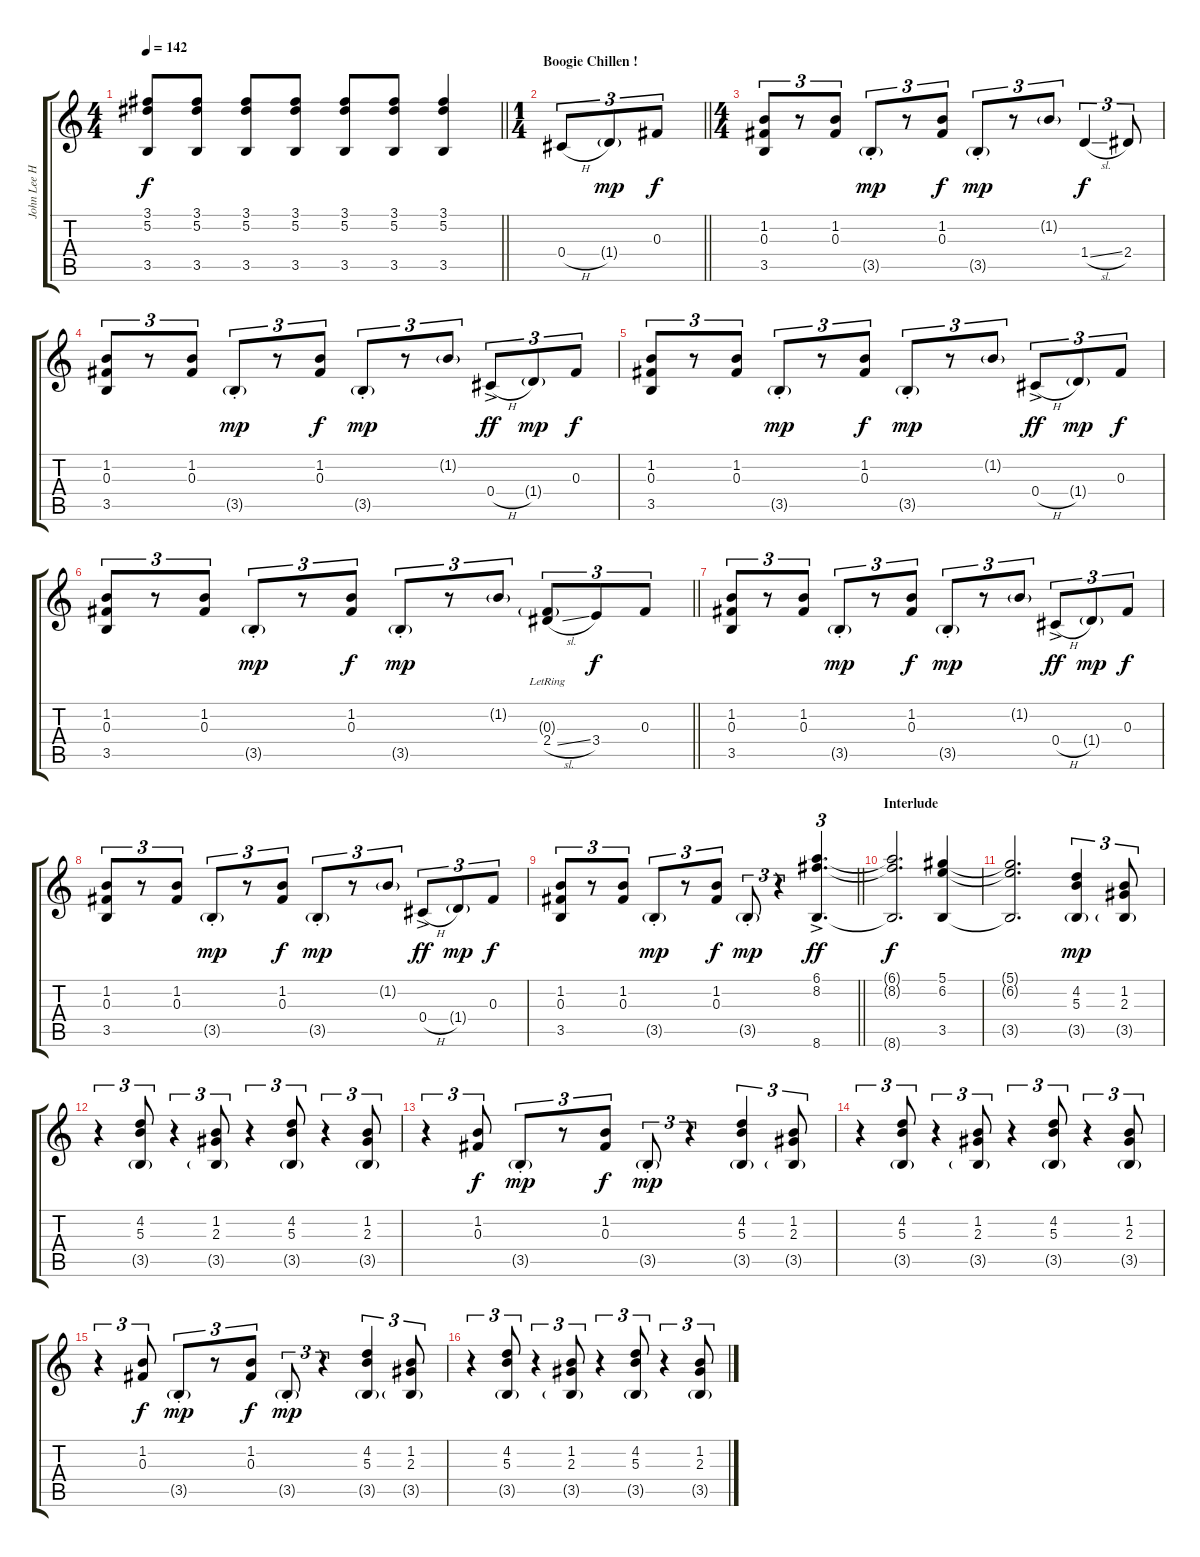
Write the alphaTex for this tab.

\track ("John Lee Hooker" "John Lee H") {instrument acousticguitarnylon}
\staff {score tabs}
\tuning (Eb4 Bb3 Gb3 Db3 Ab2 Eb2) {hide}
\ts (4 4)
\tempo 142
\clef g2
\barLineRight lightlight
\ks c
(3.1 5.2 3.5).8{dy f} (3.1 5.2 3.5).8 (3.1 5.2 3.5).8 (3.1 5.2 3.5).8 (3.1 5.2 3.5).8 (3.1 5.2 3.5).8 (3.1 5.2 3.5).4 |
\ts (1 4)
\section ("" "Boogie Chillen !")
\barLineRight lightlight
0.4{h}.8{tu (3 2)} 1.4{g}.8{tu (3 2) dy mp} 0.3.8{tu (3 2) dy f} |
\ts (4 4)
(1.2 0.3 3.5).8{tu (3 2)} r.8{tu (3 2)} (1.2 0.3).8{tu (3 2)} 3.5{g st}.8{tu (3 2) dy mp} r.8{tu (3 2)} (1.2 0.3).8{tu (3 2) dy f} 3.5{g st}.8{tu (3 2) dy mp} r.8{tu (3 2)} 1.2{g}.8{tu (3 2)} 1.4{sl}.4{tu (3 2) dy f} 2.4.8{tu (3 2)} |
(1.2 0.3 3.5).8{tu (3 2)} r.8{tu (3 2)} (1.2 0.3).8{tu (3 2)} 3.5{g st}.8{tu (3 2) dy mp} r.8{tu (3 2)} (1.2 0.3).8{tu (3 2) dy f} 3.5{g st}.8{tu (3 2) dy mp} r.8{tu (3 2)} 1.2{g}.8{tu (3 2)} 0.4{h ac}.8{tu (3 2) dy ff} 1.4{g}.8{tu (3 2) dy mp} 0.3.8{tu (3 2) dy f} |
(1.2 0.3 3.5).8{tu (3 2)} r.8{tu (3 2)} (1.2 0.3).8{tu (3 2)} 3.5{g st}.8{tu (3 2) dy mp} r.8{tu (3 2)} (1.2 0.3).8{tu (3 2) dy f} 3.5{g st}.8{tu (3 2) dy mp} r.8{tu (3 2)} 1.2{g}.8{tu (3 2)} 0.4{h ac}.8{tu (3 2) dy ff} 1.4{g}.8{tu (3 2) dy mp} 0.3.8{tu (3 2) dy f} |
\barLineRight lightlight
(1.2 0.3 3.5).8{tu (3 2)} r.8{tu (3 2)} (1.2 0.3).8{tu (3 2)} 3.5{g st}.8{tu (3 2) dy mp} r.8{tu (3 2)} (1.2 0.3).8{tu (3 2) dy f} 3.5{g st}.8{tu (3 2) dy mp} r.8{tu (3 2)} 1.2{g}.8{tu (3 2)} (0.3{g lr} 2.4{sl}).8{tu (3 2)} 3.4.8{tu (3 2) dy f} 0.3.8{tu (3 2)} |
(1.2 0.3 3.5).8{tu (3 2)} r.8{tu (3 2)} (1.2 0.3).8{tu (3 2)} 3.5{g st}.8{tu (3 2) dy mp} r.8{tu (3 2)} (1.2 0.3).8{tu (3 2) dy f} 3.5{g st}.8{tu (3 2) dy mp} r.8{tu (3 2)} 1.2{g}.8{tu (3 2)} 0.4{h ac}.8{tu (3 2) dy ff} 1.4{g}.8{tu (3 2) dy mp} 0.3.8{tu (3 2) dy f} |
(1.2 0.3 3.5).8{tu (3 2)} r.8{tu (3 2)} (1.2 0.3).8{tu (3 2)} 3.5{g st}.8{tu (3 2) dy mp} r.8{tu (3 2)} (1.2 0.3).8{tu (3 2) dy f} 3.5{g st}.8{tu (3 2) dy mp} r.8{tu (3 2)} 1.2{g}.8{tu (3 2)} 0.4{h ac}.8{tu (3 2) dy ff} 1.4{g}.8{tu (3 2) dy mp} 0.3.8{tu (3 2) dy f} |
\barLineRight lightlight
(1.2 0.3 3.5).8{tu (3 2)} r.8{tu (3 2)} (1.2 0.3).8{tu (3 2)} 3.5{g st}.8{tu (3 2) dy mp} r.8{tu (3 2)} (1.2 0.3).8{tu (3 2) dy f} 3.5{g st}.8{tu (3 2) dy mp} r.4{tu (3 2)} (6.1{ac} 8.2{ac} 8.6).4{d tu (3 2) dy ff} |
\section ("" "Interlude")
(6.1{t} 8.2{t} 8.6{t}).2{d dy f} (5.1 6.2 3.5).4 |
(5.1{t} 6.2{t} 3.5{t}).2{d} (4.2 5.3 3.5{g}).4{tu (3 2) dy mp} (1.2 2.3 3.5{g}).8{tu (3 2)} |
r.4{tu (3 2)} (4.2 5.3 3.5{g}).8{tu (3 2)} r.4{tu (3 2)} (1.2 2.3 3.5{g}).8{tu (3 2)} r.4{tu (3 2)} (4.2 5.3 3.5{g}).8{tu (3 2)} r.4{tu (3 2)} (1.2 2.3 3.5{g}).8{tu (3 2)} |
r.4{tu (3 2)} (1.2 0.3).8{tu (3 2) dy f} 3.5{g st}.8{tu (3 2) dy mp} r.8{tu (3 2)} (1.2 0.3).8{tu (3 2) dy f} 3.5{g st}.8{tu (3 2) dy mp} r.4{tu (3 2)} (4.2 5.3 3.5{g}).4{tu (3 2)} (1.2 2.3 3.5{g}).8{tu (3 2)} |
r.4{tu (3 2)} (4.2 5.3 3.5{g}).8{tu (3 2)} r.4{tu (3 2)} (1.2 2.3 3.5{g}).8{tu (3 2)} r.4{tu (3 2)} (4.2 5.3 3.5{g}).8{tu (3 2)} r.4{tu (3 2)} (1.2 2.3 3.5{g}).8{tu (3 2)} |
r.4{tu (3 2)} (1.2 0.3).8{tu (3 2) dy f} 3.5{g st}.8{tu (3 2) dy mp} r.8{tu (3 2)} (1.2 0.3).8{tu (3 2) dy f} 3.5{g st}.8{tu (3 2) dy mp} r.4{tu (3 2)} (4.2 5.3 3.5{g}).4{tu (3 2)} (1.2 2.3 3.5{g}).8{tu (3 2)} |
r.4{tu (3 2)} (4.2 5.3 3.5{g}).8{tu (3 2)} r.4{tu (3 2)} (1.2 2.3 3.5{g}).8{tu (3 2)} r.4{tu (3 2)} (4.2 5.3 3.5{g}).8{tu (3 2)} r.4{tu (3 2)} (1.2 2.3 3.5{g}).8{tu (3 2)}
